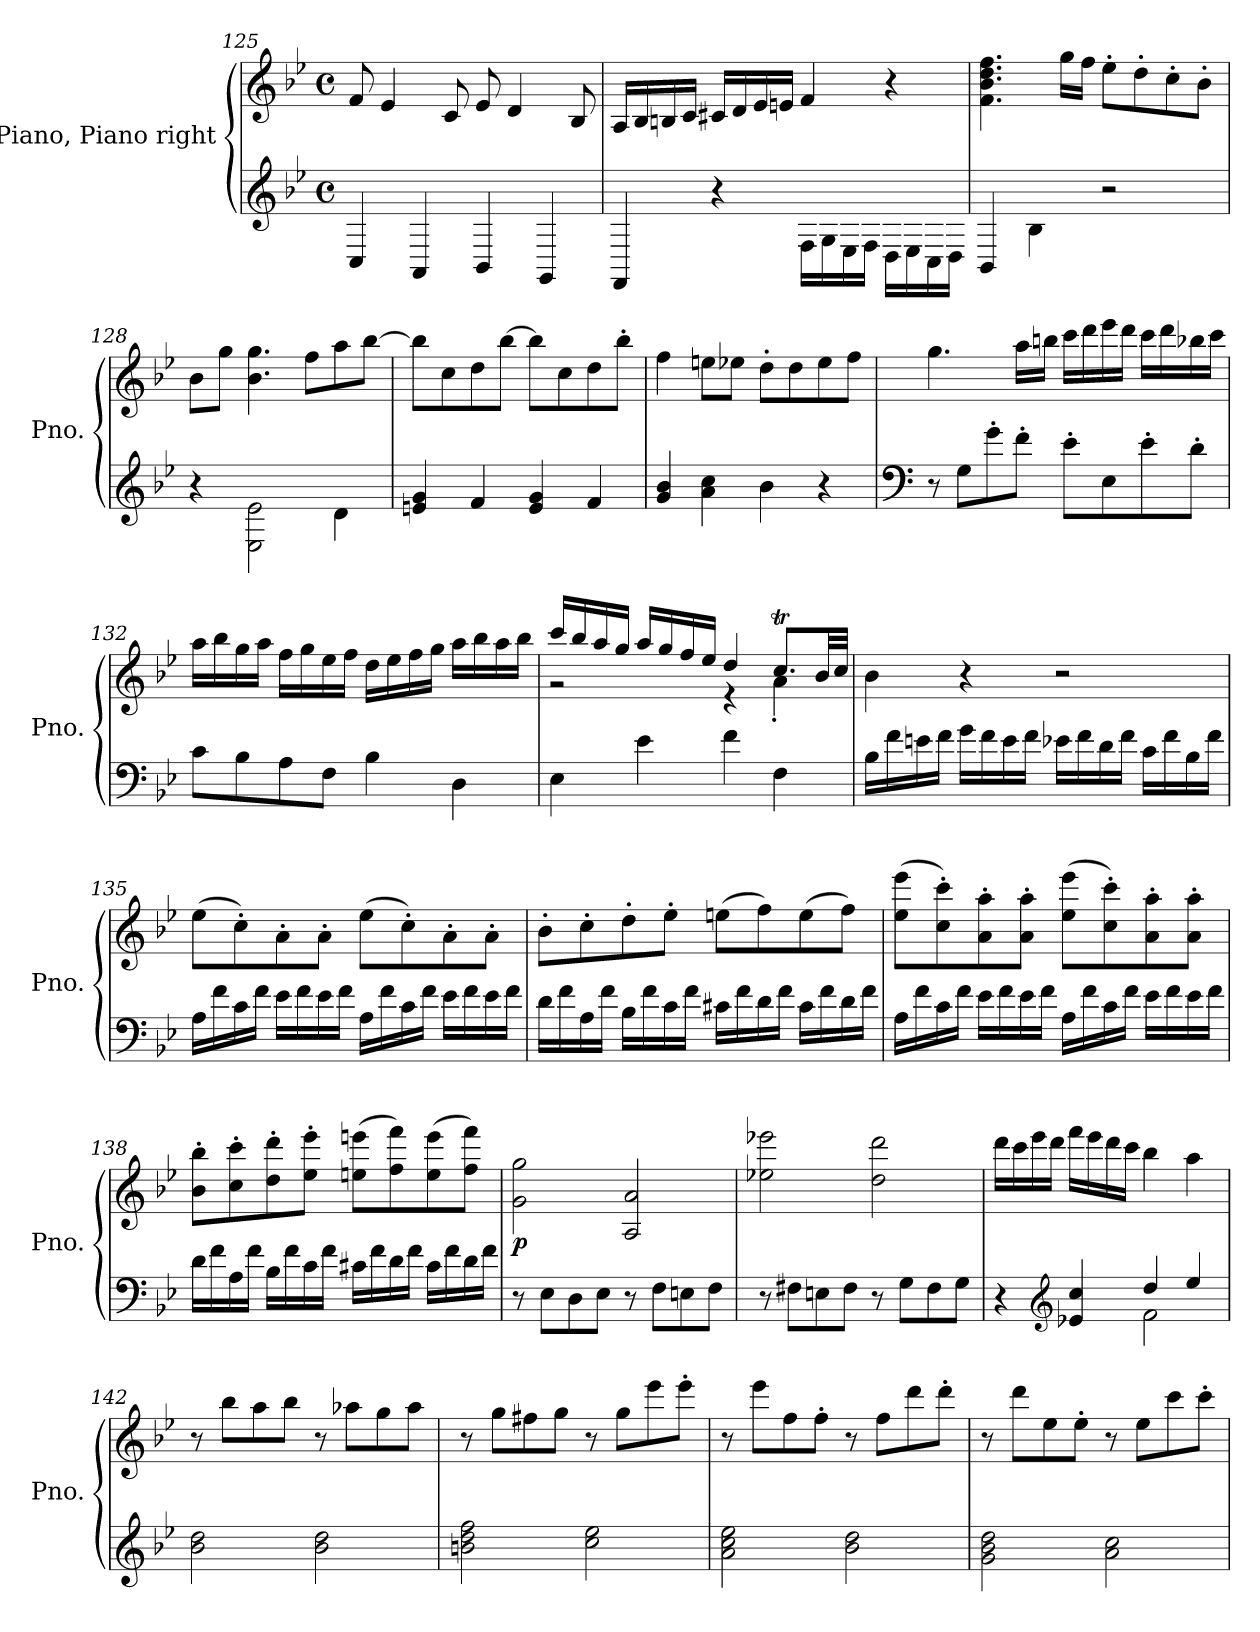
**kern	**kern	**dynam
*part1	*part1	*part1
*staff2	*staff1	*staff1/2
*I"Piano, Piano right	*	*
*I'Pno.	*	*
!!LO:LB:g=z
*clefG2	*clefG2	*
*k[b-e-]	*k[b-e-]	*
*M4/4	*M4/4	*
*met(c)	*met(c)	*
=125	=125	=125
4C/	8f/	.
.	4e-/	.
4AA/	.	.
.	8c/	.
4BB-/	8e-/	.
.	4d/	.
4GG/	.	.
.	8B-/	.
=126	=126	=126
4FF/	16A/LL	.
.	16B-/	.
.	16Bn/	.
.	16c/JJ	.
4r	16c#X/LL	.
.	16d/	.
.	16e-/	.
.	16en/JJ	.
16F\LL	4f/	.
16G\	.	.
16E-\	.	.
16F\JJ	.	.
16D\LL	4r	.
16E-\	.	.
16C\	.	.
16D\JJ	.	.
=127	=127	=127
4BB-/	4.f\ 4.b-\ 4.dd\ 4.ff\	.
4B-\	.	.
.	16gg\LL	.
.	16ff\JJ	.
2r	8ee-'\L	.
.	8dd'\	.
.	8cc'\	.
.	8b-'\J	.
=128	=128	=128
4r	8b-\L	.
.	8gg\J	.
2E-\ 2e-\	4.b-\ 4.gg\	.
.	8ff\L	.
4d\	8aa\	.
.	[8bb-\J	.
!!LO:LB:g=z
=129	=129	=129
4en/ 4g/	8bb-\L]	.
.	8cc\	.
4f/	8dd\	.
.	[8bb-\J	.
4e/ 4g/	8bb-\L]	.
.	8cc\	.
4f/	8dd\	.
.	8bb-'\J	.
=130	=130	=130
4g/ 4b-/	4ff\	.
4a\ 4cc\	8een\L	.
.	8ee-X\J	.
4b-\	8dd'\L	.
.	8dd\	.
4r	8ee-\	.
.	8ff\J	.
=131	=131	=131
*clefF4	*	*
8r	4.gg\	.
8G\L	.	.
8g'\	.	.
8f'\J	16aa\LL	.
.	16bbn\JJ	.
8e-'\L	16ccc\LL	.
.	16ddd\	.
8E-\	16eee-\	.
.	16ddd\JJ	.
8e-'\	16ccc\LL	.
.	16ddd\	.
8d'\J	16bb-X\	.
.	16ccc\JJ	.
!!LO:LB:g=z
=132	=132	=132
8c\L	16aa\LL	.
.	16bb-\	.
8B-\	16gg\	.
.	16aa\JJ	.
8A\	16ff\LL	.
.	16gg\	.
8F\J	16ee-\	.
.	16ff\JJ	.
4B-\	16dd\LL	.
.	16ee-\	.
.	16ff\	.
.	16gg\JJ	.
4D\	16aa\LL	.
.	16bb-\	.
.	16aa\	.
.	16bb-\JJ	.
=133	=133	=133
*	*^	*
4E-\	16ccc/LL	2r	.
.	16bb-/	.	.
.	16aa/	.	.
.	16gg/JJ	.	.
4e-\	16aa/LL	.	.
.	16gg/	.	.
.	16ff/	.	.
.	16ee-/JJ	.	.
4f\	4dd/	4r	.
4F\	8.ccT/L	4a'\	.
.	32b-/LL	.	.
.	32cc/JJJ	.	.
*	*v	*v	*
!!LO:LB:g=z
=134	=134	=134
16B-\LL	4b-\	.
16f\	.	.
16en\	.	.
16f\JJ	.	.
16g\LL	4r	.
16f\	.	.
16e\	.	.
16f\JJ	.	.
16e-X\LL	2r	.
16f\	.	.
16d\	.	.
16f\JJ	.	.
16c\LL	.	.
16f\	.	.
16B-\	.	.
16f\JJ	.	.
=135	=135	=135
16A\LL	(8ee-\L	.
16f\	.	.
16c\	8cc'\)	.
16f\JJ	.	.
16e-\LL	8a'\	.
16f\	.	.
16e-\	8a'\J	.
16f\JJ	.	.
16A\LL	(8ee-\L	.
16f\	.	.
16c\	8cc'\)	.
16f\JJ	.	.
16e-\LL	8a'\	.
16f\	.	.
16e-\	8a'\J	.
16f\JJ	.	.
!!LO:PB:g=z
=136	=136	=136
16d\LL	8b-'\L	.
16f\	.	.
16A\	8cc'\	.
16f\JJ	.	.
16B-\LL	8dd'\	.
16f\	.	.
16c\	8ee-'\J	.
16f\JJ	.	.
16c#X\LL	(8een\L	.
16f\	.	.
16d\	8ff\)	.
16f\JJ	.	.
16c#\LL	(8ee\	.
16f\	.	.
16d\	8ff\J)	.
16f\JJ	.	.
=137	=137	=137
16A\LL	(8ee-\ 8eee-\L	.
16f\	.	.
16c\	8cc\' 8ccc\')	.
16f\JJ	.	.
16e-\LL	8a\' 8aa\'	.
16f\	.	.
16e-\	8a\' 8aa\'J	.
16f\JJ	.	.
16A\LL	(8ee-\ 8eee-\L	.
16f\	.	.
16c\	8cc\' 8ccc\')	.
16f\JJ	.	.
16e-\LL	8a\' 8aa\'	.
16f\	.	.
16e-\	8a\' 8aa\'J	.
16f\JJ	.	.
!!LO:LB:g=z
=138	=138	=138
16d\LL	8b-\' 8bb-\'L	.
16f\	.	.
16A\	8cc\' 8ccc\'	.
16f\JJ	.	.
16B-\LL	8dd\' 8ddd\'	.
16f\	.	.
16c\	8ee-\' 8eee-\'J	.
16f\JJ	.	.
16c#X\LL	(8een\ 8eeen\L	.
16f\	.	.
16d\	8ff\ 8fff\)	.
16f\JJ	.	.
16c#\LL	(8ee\ 8eee\	.
16f\	.	.
16d\	8ff\ 8fff\J)	.
16f\JJ	.	.
=139	=139	=139
!	!	!LO:DY:b
8r	2g\ 2gg\	p
8E-\L	.	.
8D\	.	.
8E-\J	.	.
8r	2A/ 2a/	.
8F\L	.	.
8En\	.	.
8F\J	.	.
=140	=140	=140
8r	2ee-X\ 2eee-X\	.
8F#X\L	.	.
8En\	.	.
8F#\J	.	.
8r	2dd\ 2ddd\	.
8G\L	.	.
8F#\	.	.
8G\J	.	.
!!LO:LB:g=z
=141	=141	=141
*^	*	*
4r	2ryy	16ddd\LL	.
.	.	16ccc\	.
.	.	16eee-\	.
.	.	16ddd\JJ	.
*clefG2	*	*	*
4e-X/ 4cc/	.	16fff\LL	.
.	.	16eee-\	.
.	.	16ddd\	.
.	.	16ccc\JJ	.
4dd/	2f\	4bb-\	.
4ee-/	.	4aa\	.
*v	*v	*	*
=142	=142	=142
2b-\ 2dd\	8r	.
.	8bb-\L	.
.	8aa\	.
.	8bb-\J	.
2b-\ 2dd\	8r	.
.	8aa-X\L	.
.	8gg\	.
.	8aa-\J	.
=143	=143	=143
2bn\ 2dd\ 2ff\	8r	.
.	8gg\L	.
.	8ff#X\	.
.	8gg\J	.
2cc\ 2ee-\	8r	.
.	8gg\L	.
.	8eee-\	.
.	8eee-'\J	.
=144	=144	=144
2a\ 2cc\ 2ee-\	8r	.
.	8eee-\L	.
.	8ff\	.
.	8ff'\J	.
2b-\ 2dd\	8r	.
.	8ff\L	.
.	8ddd\	.
.	8ddd'\J	.
!!LO:LB:g=z
=145	=145	=145
2g\ 2b-\ 2dd\	8r	.
.	8ddd\L	.
.	8ee-\	.
.	8ee-'\J	.
2a\ 2cc\	8r	.
.	8ee-\L	.
.	8ccc\	.
.	8ccc'\J	.
=	=	=
*-	*-	*-
